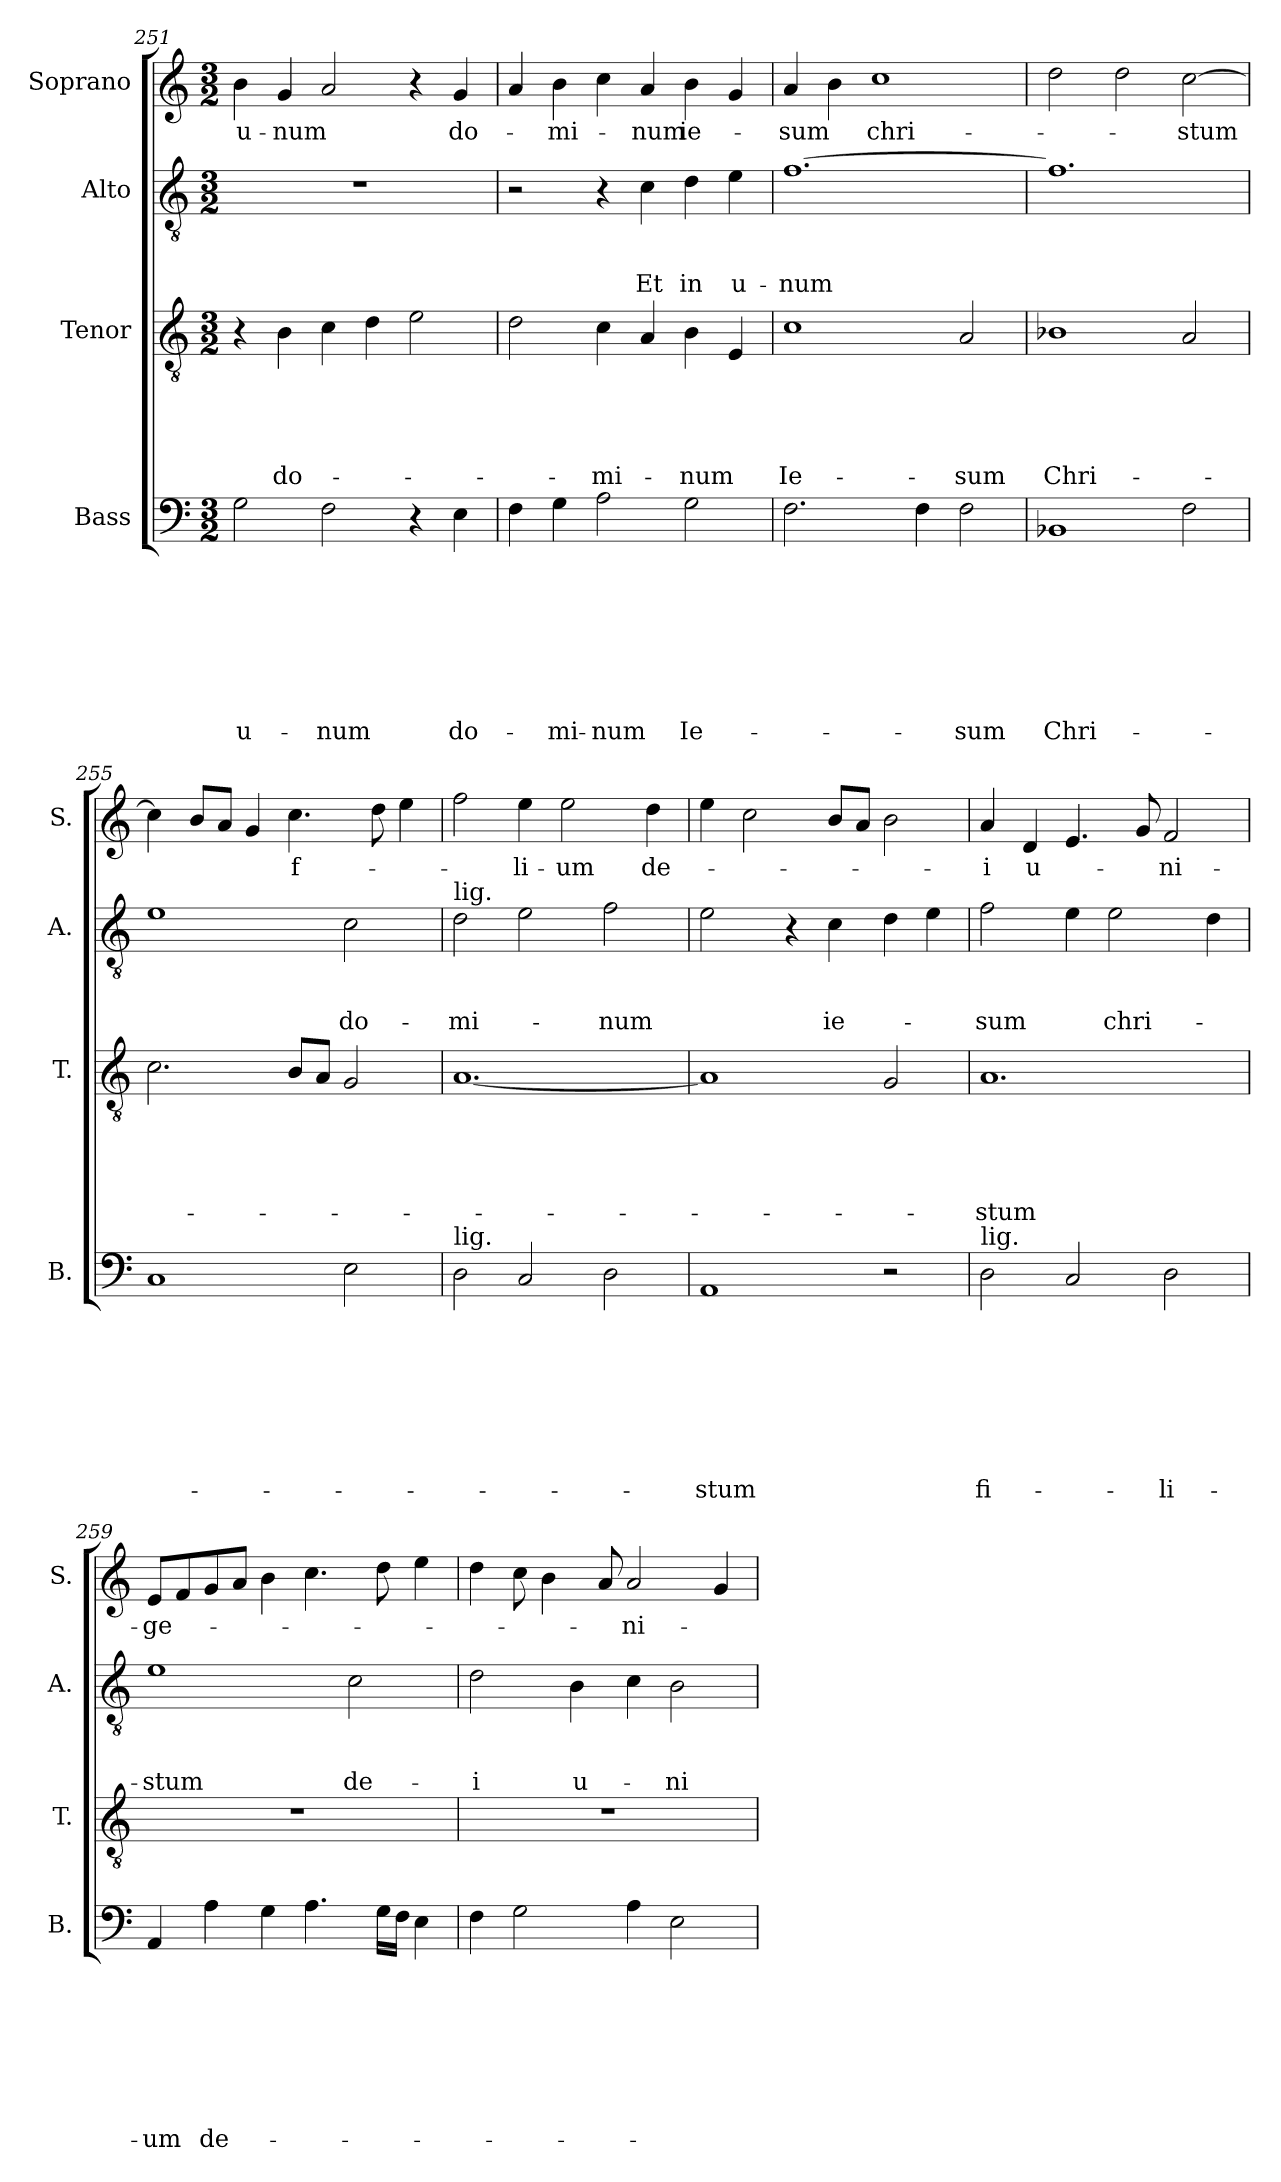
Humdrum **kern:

**kern	**text	**text	**text	**text	**text	**text	**text	**text	**kern	**text	**text	**text	**text	**text	**kern	**text	**text	**text	**kern	**text
*part4	*part4	*part4	*part4	*part4	*part4	*part4	*part4	*part4	*part3	*part3	*part3	*part3	*part3	*part3	*part2	*part2	*part2	*part2	*part1	*part1
*staff4	*staff4	*staff4	*staff4	*staff4	*staff4	*staff4	*staff4	*staff4	*staff3	*staff3	*staff3	*staff3	*staff3	*staff3	*staff2	*staff2	*staff2	*staff2	*staff1	*staff1
*I"Bass	*	*	*	*	*	*	*	*	*I"Tenor	*	*	*	*	*	*I"Alto	*	*	*	*I"Soprano	*
*I'B.	*	*	*	*	*	*	*	*	*I'T.	*	*	*	*	*	*I'A.	*	*	*	*I'S.	*
*clefF4	*	*	*	*	*	*	*	*	*clefGv2	*	*	*	*	*	*clefGv2	*	*	*	*clefG2	*
*k[]	*	*	*	*	*	*	*	*	*k[]	*	*	*	*	*	*k[]	*	*	*	*k[]	*
*C:	*	*	*	*	*	*	*	*	*C:	*	*	*	*	*	*C:	*	*	*	*C:	*
*M3/2	*	*	*	*	*	*	*	*	*M3/2	*	*	*	*	*	*M3/2	*	*	*	*M3/2	*
=251	=251	=251	=251	=251	=251	=251	=251	=251	=251	=251	=251	=251	=251	=251	=251	=251	=251	=251	=251	=251
!	!	!	!	!	!	!	!	!LO:LY:b	!	!	!	!	!	!	!LO:N:vis=1	!	!	!	!	!LO:LY:b
2G\	.	.	.	.	.	.	.	u-	4r	.	.	.	.	.	1.r	.	.	.	4b\	u-
!	!	!	!	!	!	!	!	!	!	!	!	!	!	!LO:LY:b	!	!	!	!	!	!LO:LY:b
.	.	.	.	.	.	.	.	.	4B\	.	.	.	.	do-	.	.	.	.	4g/	-num
!	!	!	!	!	!	!	!	!LO:LY:b	!	!	!	!	!	!	!	!	!	!	!	!
2F\	.	.	.	.	.	.	.	-num	4c\	.	.	.	.	.	.	.	.	.	2a/	.
.	.	.	.	.	.	.	.	.	4d\	.	.	.	.	.	.	.	.	.	.	.
4r	.	.	.	.	.	.	.	.	2e\	.	.	.	.	.	.	.	.	.	4r	.
!	!	!	!	!	!	!	!	!LO:LY:b	!	!	!	!	!	!	!	!	!	!	!	!LO:LY:b
4E\	.	.	.	.	.	.	.	do-	.	.	.	.	.	.	.	.	.	.	4g/	do-
!!LO:PB:g=z
=252	=252	=252	=252	=252	=252	=252	=252	=252	=252	=252	=252	=252	=252	=252	=252	=252	=252	=252	=252	=252
4F\	.	.	.	.	.	.	.	.	2d\	.	.	.	.	.	2r	.	.	.	4a/	.
!	!	!	!	!	!	!	!	!LO:LY:b	!	!	!	!	!	!	!	!	!	!	!	!LO:LY:b
4G\	.	.	.	.	.	.	.	-mi-	.	.	.	.	.	.	.	.	.	.	4b\	-mi-
!	!	!	!	!	!	!	!	!LO:LY:b	!	!	!	!	!	!LO:LY:b	!	!	!	!	!	!
2A\	.	.	.	.	.	.	.	-num	4c\	.	.	.	.	-mi-	4r	.	.	.	4cc\	.
!	!	!	!	!	!	!	!	!	!	!	!	!	!	!	!	!	!	!LO:LY:b	!	!LO:LY:b
.	.	.	.	.	.	.	.	.	4A/	.	.	.	.	.	4c\	.	.	Et	4a/	-num
!	!	!	!	!	!	!	!	!LO:LY:b	!	!	!	!	!	!LO:LY:b	!	!	!	!LO:LY:b	!	!LO:LY:b
2G\	.	.	.	.	.	.	.	Ie-	4B\	.	.	.	.	-num	4d\	.	.	in	4b\	ie-
!	!	!	!	!	!	!	!	!	!	!	!	!	!	!	!	!	!	!LO:LY:b	!	!
.	.	.	.	.	.	.	.	.	4E/	.	.	.	.	.	4e\	.	.	u-	4g/	.
=253	=253	=253	=253	=253	=253	=253	=253	=253	=253	=253	=253	=253	=253	=253	=253	=253	=253	=253	=253	=253
!	!	!	!	!	!	!	!	!	!	!	!	!	!	!LO:LY:b	!	!	!	!LO:LY:b	!	!LO:LY:b
2.F\	.	.	.	.	.	.	.	.	1c	.	.	.	.	Ie-	[>1.f	.	.	-num	4a/	-sum
.	.	.	.	.	.	.	.	.	.	.	.	.	.	.	.	.	.	.	4b\	.
!	!	!	!	!	!	!	!	!	!	!	!	!	!	!	!	!	!	!	!	!LO:LY:b
.	.	.	.	.	.	.	.	.	.	.	.	.	.	.	.	.	.	.	1cc	chri-
4F\	.	.	.	.	.	.	.	.	.	.	.	.	.	.	.	.	.	.	.	.
!	!	!	!	!	!	!	!	!LO:LY:b	!	!	!	!	!	!LO:LY:b	!	!	!	!	!	!
2F\	.	.	.	.	.	.	.	-sum	2A/	.	.	.	.	-sum	.	.	.	.	.	.
=254	=254	=254	=254	=254	=254	=254	=254	=254	=254	=254	=254	=254	=254	=254	=254	=254	=254	=254	=254	=254
!	!	!	!	!	!	!	!	!LO:LY:b	!	!	!	!	!	!LO:LY:b	!	!	!	!	!	!
1BB-X	.	.	.	.	.	.	.	Chri-	1B-X	.	.	.	.	Chri-	1.f]	.	.	.	2dd\	.
.	.	.	.	.	.	.	.	.	.	.	.	.	.	.	.	.	.	.	2dd\	.
!	!	!	!	!	!	!	!	!	!	!	!	!	!	!	!	!	!	!	!	!LO:LY:b
2F\	.	.	.	.	.	.	.	.	2A/	.	.	.	.	.	.	.	.	.	[>2cc\	-stum
=255	=255	=255	=255	=255	=255	=255	=255	=255	=255	=255	=255	=255	=255	=255	=255	=255	=255	=255	=255	=255
1C	.	.	.	.	.	.	.	.	2.c\	.	.	.	.	.	1e	.	.	.	4cc\]	.
.	.	.	.	.	.	.	.	.	.	.	.	.	.	.	.	.	.	.	8b/L	.
.	.	.	.	.	.	.	.	.	.	.	.	.	.	.	.	.	.	.	8a/J	.
.	.	.	.	.	.	.	.	.	.	.	.	.	.	.	.	.	.	.	4g/	.
!	!	!	!	!	!	!	!	!	!	!	!	!	!	!	!	!	!	!	!	!LO:LY:b:rj
.	.	.	.	.	.	.	.	.	8B/L	.	.	.	.	.	.	.	.	.	4.cc\	f-
.	.	.	.	.	.	.	.	.	8A/J	.	.	.	.	.	.	.	.	.	.	.
!	!	!	!	!	!	!	!	!	!	!	!	!	!	!	!	!	!	!LO:LY:b	!	!
2E\	.	.	.	.	.	.	.	.	2G/	.	.	.	.	.	2c\	.	.	do-	.	.
.	.	.	.	.	.	.	.	.	.	.	.	.	.	.	.	.	.	.	8dd\	.
.	.	.	.	.	.	.	.	.	.	.	.	.	.	.	.	.	.	.	4ee\	.
=256	=256	=256	=256	=256	=256	=256	=256	=256	=256	=256	=256	=256	=256	=256	=256	=256	=256	=256	=256	=256
!	!	!	!	!	!	!	!	!	!	!	!	!	!	!	!LO:TX:a:t=lig.	!	!	!	!	!
!LO:TX:a:t=lig.	!	!	!	!	!	!	!	!	!	!	!	!	!	!	!	!	!	!	!	!
!	!	!	!	!	!	!	!	!	!	!	!	!	!	!	!	!	!	!LO:LY:b	!	!
2D\	.	.	.	.	.	.	.	.	[<1.A	.	.	.	.	.	2d\	.	.	-mi-	2ff\	.
!	!	!	!	!	!	!	!	!	!	!	!	!	!	!	!	!	!	!	!	!LO:LY:b
2C/	.	.	.	.	.	.	.	.	.	.	.	.	.	.	2e\	.	.	.	4ee\	-li-
!	!	!	!	!	!	!	!	!	!	!	!	!	!	!	!	!	!	!	!	!LO:LY:b
.	.	.	.	.	.	.	.	.	.	.	.	.	.	.	.	.	.	.	2ee\	-um
!	!	!	!	!	!	!	!	!	!	!	!	!	!	!	!	!	!	!LO:LY:b	!	!
2D\	.	.	.	.	.	.	.	.	.	.	.	.	.	.	2f\	.	.	-num	.	.
!	!	!	!	!	!	!	!	!	!	!	!	!	!	!	!	!	!	!	!	!LO:LY:b
.	.	.	.	.	.	.	.	.	.	.	.	.	.	.	.	.	.	.	4dd\	de-
!!LO:LB:g=z
=257	=257	=257	=257	=257	=257	=257	=257	=257	=257	=257	=257	=257	=257	=257	=257	=257	=257	=257	=257	=257
!	!	!	!	!	!	!	!	!LO:LY:b	!	!	!	!	!	!	!	!	!	!	!	!
1AA	.	.	.	.	.	.	.	-stum	1A]	.	.	.	.	.	2e\	.	.	.	4ee\	.
.	.	.	.	.	.	.	.	.	.	.	.	.	.	.	.	.	.	.	2cc\	.
.	.	.	.	.	.	.	.	.	.	.	.	.	.	.	4r	.	.	.	.	.
!	!	!	!	!	!	!	!	!	!	!	!	!	!	!	!	!	!	!LO:LY:b	!	!
.	.	.	.	.	.	.	.	.	.	.	.	.	.	.	4c\	.	.	ie-	8b/L	.
.	.	.	.	.	.	.	.	.	.	.	.	.	.	.	.	.	.	.	8a/J	.
2r	.	.	.	.	.	.	.	.	2G/	.	.	.	.	.	4d\	.	.	.	2b\	.
.	.	.	.	.	.	.	.	.	.	.	.	.	.	.	4e\	.	.	.	.	.
=258	=258	=258	=258	=258	=258	=258	=258	=258	=258	=258	=258	=258	=258	=258	=258	=258	=258	=258	=258	=258
!LO:TX:a:t=lig.	!	!	!	!	!	!	!	!	!	!	!	!	!	!	!	!	!	!	!	!
!	!	!	!	!	!	!	!	!LO:LY:b	!	!	!	!	!	!LO:LY:b	!	!	!	!LO:LY:b	!	!LO:LY:b
2D\	.	.	.	.	.	.	.	fi-	1.A	.	.	.	.	-stum	2f\	.	.	-sum	4a/	-i
!	!	!	!	!	!	!	!	!	!	!	!	!	!	!	!	!	!	!	!	!LO:LY:b
.	.	.	.	.	.	.	.	.	.	.	.	.	.	.	.	.	.	.	4d/	u-
2C/	.	.	.	.	.	.	.	.	.	.	.	.	.	.	4e\	.	.	.	4.e/	.
!	!	!	!	!	!	!	!	!	!	!	!	!	!	!	!	!	!	!LO:LY:b	!	!
.	.	.	.	.	.	.	.	.	.	.	.	.	.	.	2e\	.	.	chri-	.	.
.	.	.	.	.	.	.	.	.	.	.	.	.	.	.	.	.	.	.	8g/	.
!	!	!	!	!	!	!	!	!LO:LY:b	!	!	!	!	!	!	!	!	!	!	!	!LO:LY:b
2D\	.	.	.	.	.	.	.	-li-	.	.	.	.	.	.	.	.	.	.	2f/	-ni-
.	.	.	.	.	.	.	.	.	.	.	.	.	.	.	4d\	.	.	.	.	.
=259	=259	=259	=259	=259	=259	=259	=259	=259	=259	=259	=259	=259	=259	=259	=259	=259	=259	=259	=259	=259
!	!	!	!	!	!	!	!	!LO:LY:b	!LO:N:vis=1	!	!	!	!	!	!	!	!	!LO:LY:b	!	!LO:LY:b
4AA/	.	.	.	.	.	.	.	-um	1.r	.	.	.	.	.	1e	.	.	-stum	8e/L	-ge-
.	.	.	.	.	.	.	.	.	.	.	.	.	.	.	.	.	.	.	8f/	.
!	!	!	!	!	!	!	!	!LO:LY:b	!	!	!	!	!	!	!	!	!	!	!	!
4A\	.	.	.	.	.	.	.	de-	.	.	.	.	.	.	.	.	.	.	8g/	.
.	.	.	.	.	.	.	.	.	.	.	.	.	.	.	.	.	.	.	8a/J	.
4G\	.	.	.	.	.	.	.	.	.	.	.	.	.	.	.	.	.	.	4b\	.
4.A\	.	.	.	.	.	.	.	.	.	.	.	.	.	.	.	.	.	.	4.cc\	.
!	!	!	!	!	!	!	!	!	!	!	!	!	!	!	!	!	!	!LO:LY:b	!	!
.	.	.	.	.	.	.	.	.	.	.	.	.	.	.	2c\	.	.	de-	.	.
16G\LL	.	.	.	.	.	.	.	.	.	.	.	.	.	.	.	.	.	.	8dd\	.
16F\JJ	.	.	.	.	.	.	.	.	.	.	.	.	.	.	.	.	.	.	.	.
4E\	.	.	.	.	.	.	.	.	.	.	.	.	.	.	.	.	.	.	4ee\	.
=260	=260	=260	=260	=260	=260	=260	=260	=260	=260	=260	=260	=260	=260	=260	=260	=260	=260	=260	=260	=260
!	!	!	!	!	!	!	!	!	!LO:N:vis=1	!	!	!	!	!	!	!	!	!LO:LY:b	!	!
4F\	.	.	.	.	.	.	.	.	1.r	.	.	.	.	.	2d\	.	.	-i	4dd\	.
2G\	.	.	.	.	.	.	.	.	.	.	.	.	.	.	.	.	.	.	8cc\	.
.	.	.	.	.	.	.	.	.	.	.	.	.	.	.	.	.	.	.	4b\	.
!	!	!	!	!	!	!	!	!	!	!	!	!	!	!	!	!	!	!LO:LY:b	!	!
.	.	.	.	.	.	.	.	.	.	.	.	.	.	.	4B\	.	.	u-	.	.
.	.	.	.	.	.	.	.	.	.	.	.	.	.	.	.	.	.	.	8a/	.
!	!	!	!	!	!	!	!	!	!	!	!	!	!	!	!	!	!	!	!	!LO:LY:b
4A\	.	.	.	.	.	.	.	.	.	.	.	.	.	.	4c\	.	.	.	2a/	-ni-
!	!	!	!	!	!	!	!	!	!	!	!	!	!	!	!	!	!	!LO:LY:b	!	!
2E\	.	.	.	.	.	.	.	.	.	.	.	.	.	.	2B\	.	.	-ni-	.	.
.	.	.	.	.	.	.	.	.	.	.	.	.	.	.	.	.	.	.	4g/	.
=	=	=	=	=	=	=	=	=	=	=	=	=	=	=	=	=	=	=	=	=
*-	*-	*-	*-	*-	*-	*-	*-	*-	*-	*-	*-	*-	*-	*-	*-	*-	*-	*-	*-	*-
